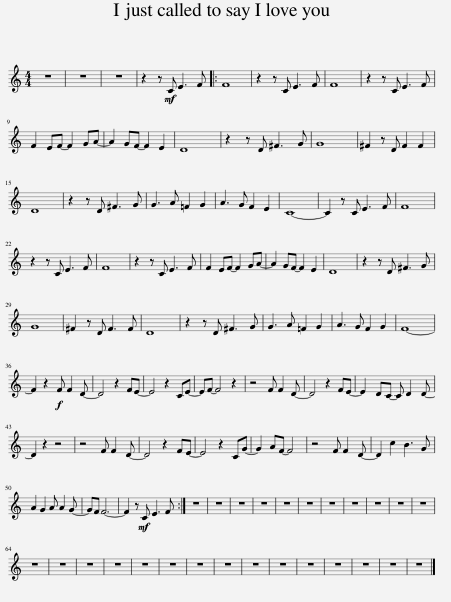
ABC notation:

X:1
L:1/8
M:4/4
I:linebreak $
K:none
V:1 treble transpose=-2
V:1
[K:C] z8 | z8 | z8 | z2 z!mf! C E3 F |: F8 | %5
 z2 z C E3 F | F8 | z2 z C E3 F |$ F2 EF- F2 GA- | A2 GF- F2 E2 | %10
 D8 | z2 z D ^F3 G | G8 | ^F2 z D F2 F2 |$ D8 | %15
 z2 z D ^F3 G | G3 A =F2 G2 | A3 G F2 E2 | C8- | C2 z C E3 F | %20
 F8 |$ z2 z C E3 F | F8 | z2 z C E3 F | F2 EF- F2 GA- | %25
 A2 GF- F2 E2 | D8 | z2 z D ^F3 G |$ G8 | ^F2 z D F3 F | %30
 D8 | z2 z D ^F3 G | G3 A =F2 G2 | A3 G F2 G2 | F8- |$ %35
 F2 z2!f! F F2 D- | D4 z2 FE- | E4 z2 CE- | EF- F4 z2 | z4 F F2 D- | %40
 D4 z2 FE- | E2 DC- C D2 D- |$ D2 z2 z4 | z4 F F2 D- | D4 z2 FE- | %45
 E4 z2 CG- | G2 AF- F4 | z4 F F2 D- | D2 c2 B3 G |$ A2 G2 A A2 G- | %50
 GF F6- | F2 z!mf! C E3 F :| z8 | z8 | z8 | %55
 z8 | z8 | z8 | z8 | z8 | %60
 z8 | z8 | z8 |$ z8 | z8 | %65
 z8 | z8 | z8 | z8 | z8 | %70
 z8 | z8 | z8 | z8 | z8 | %75
 z8 | z8 | z8 |] %78
